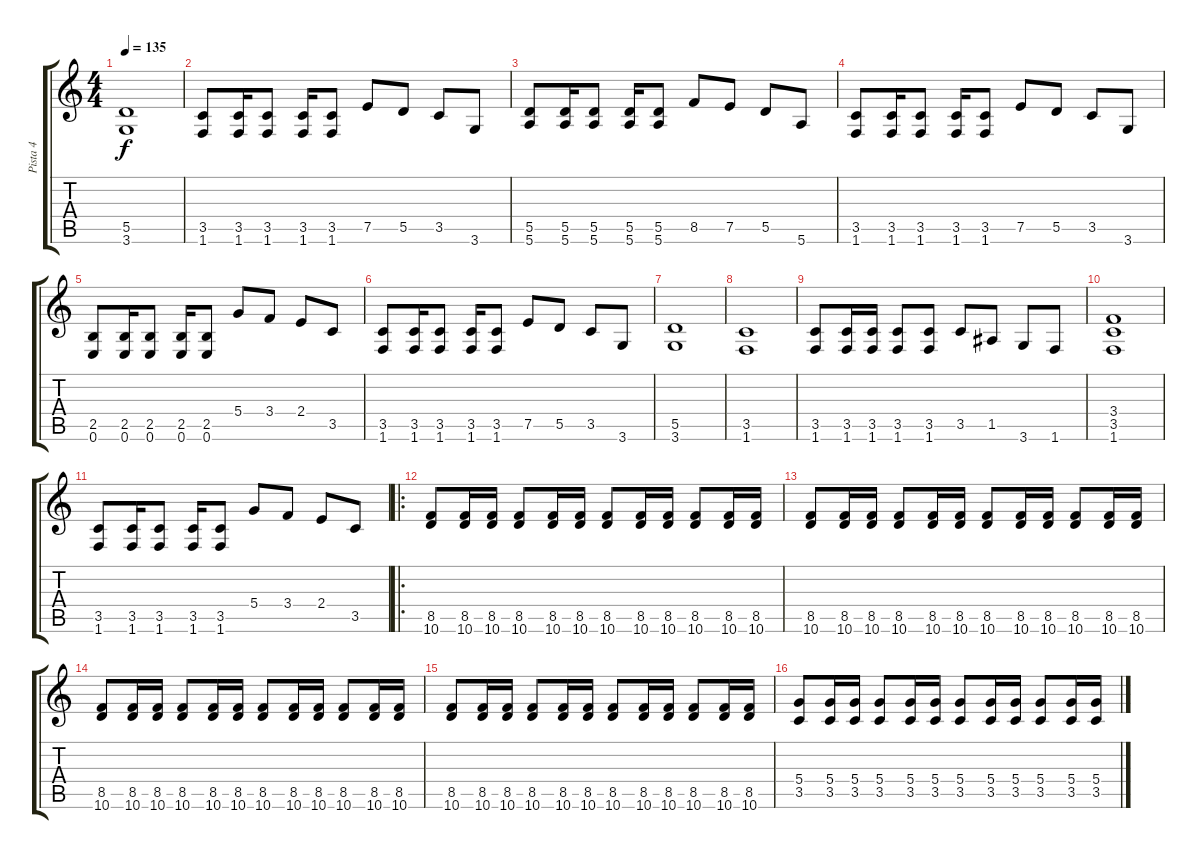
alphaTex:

\track ("Pista 4" "Pista 4") {instrument distortionguitar}
\staff {score tabs}
\tuning (E4 B3 G3 D3 A2 E2) {hide}
\ts (4 4)
\tempo 135
\clef g2
\ks c
(5.5{t} 3.6{t}).1{dy f} |
(3.5 1.6).8 (3.5 1.6).16 (3.5 1.6).8 (3.5 1.6).16 (3.5 1.6).8 7.5.8 5.5.8 3.5.8 3.6.8 |
(5.5 5.6).8 (5.5 5.6).16 (5.5 5.6).8 (5.5 5.6).16 (5.5 5.6).8 8.5.8 7.5.8 5.5.8 5.6.8 |
(3.5 1.6).8 (3.5 1.6).16 (3.5 1.6).8 (3.5 1.6).16 (3.5 1.6).8 7.5.8 5.5.8 3.5.8 3.6.8 |
(2.5 0.6).8 (2.5 0.6).16 (2.5 0.6).8 (2.5 0.6).16 (2.5 0.6).8 5.4.8 3.4.8 2.4.8 3.5.8 |
(3.5 1.6).8 (3.5 1.6).16 (3.5 1.6).8 (3.5 1.6).16 (3.5 1.6).8 7.5.8 5.5.8 3.5.8 3.6.8 |
(5.5 3.6).1 |
(3.5 1.6).1 |
(3.5 1.6).8 (3.5 1.6).16 (3.5 1.6).16 (3.5 1.6).8 (3.5 1.6).8 3.5.8 1.5.8 3.6.8 1.6.8 |
(3.4 3.5 1.6).1 |
(3.5 1.6).8 (3.5 1.6).16 (3.5 1.6).8 (3.5 1.6).16 (3.5 1.6).8 5.4.8 3.4.8 2.4.8 3.5.8 |
\ro
(8.5 10.6).8 (8.5 10.6).16 (8.5 10.6).16 (8.5 10.6).8 (8.5 10.6).16 (8.5 10.6).16 (8.5 10.6).8 (8.5 10.6).16 (8.5 10.6).16 (8.5 10.6).8 (8.5 10.6).16 (8.5 10.6).16 |
(8.5 10.6).8 (8.5 10.6).16 (8.5 10.6).16 (8.5 10.6).8 (8.5 10.6).16 (8.5 10.6).16 (8.5 10.6).8 (8.5 10.6).16 (8.5 10.6).16 (8.5 10.6).8 (8.5 10.6).16 (8.5 10.6).16 |
(8.5 10.6).8 (8.5 10.6).16 (8.5 10.6).16 (8.5 10.6).8 (8.5 10.6).16 (8.5 10.6).16 (8.5 10.6).8 (8.5 10.6).16 (8.5 10.6).16 (8.5 10.6).8 (8.5 10.6).16 (8.5 10.6).16 |
(8.5 10.6).8 (8.5 10.6).16 (8.5 10.6).16 (8.5 10.6).8 (8.5 10.6).16 (8.5 10.6).16 (8.5 10.6).8 (8.5 10.6).16 (8.5 10.6).16 (8.5 10.6).8 (8.5 10.6).16 (8.5 10.6).16 |
(5.4 3.5).8 (5.4 3.5).16 (5.4 3.5).16 (5.4 3.5).8 (5.4 3.5).16 (5.4 3.5).16 (5.4 3.5).8 (5.4 3.5).16 (5.4 3.5).16 (5.4 3.5).8 (5.4 3.5).16 (5.4 3.5).16
